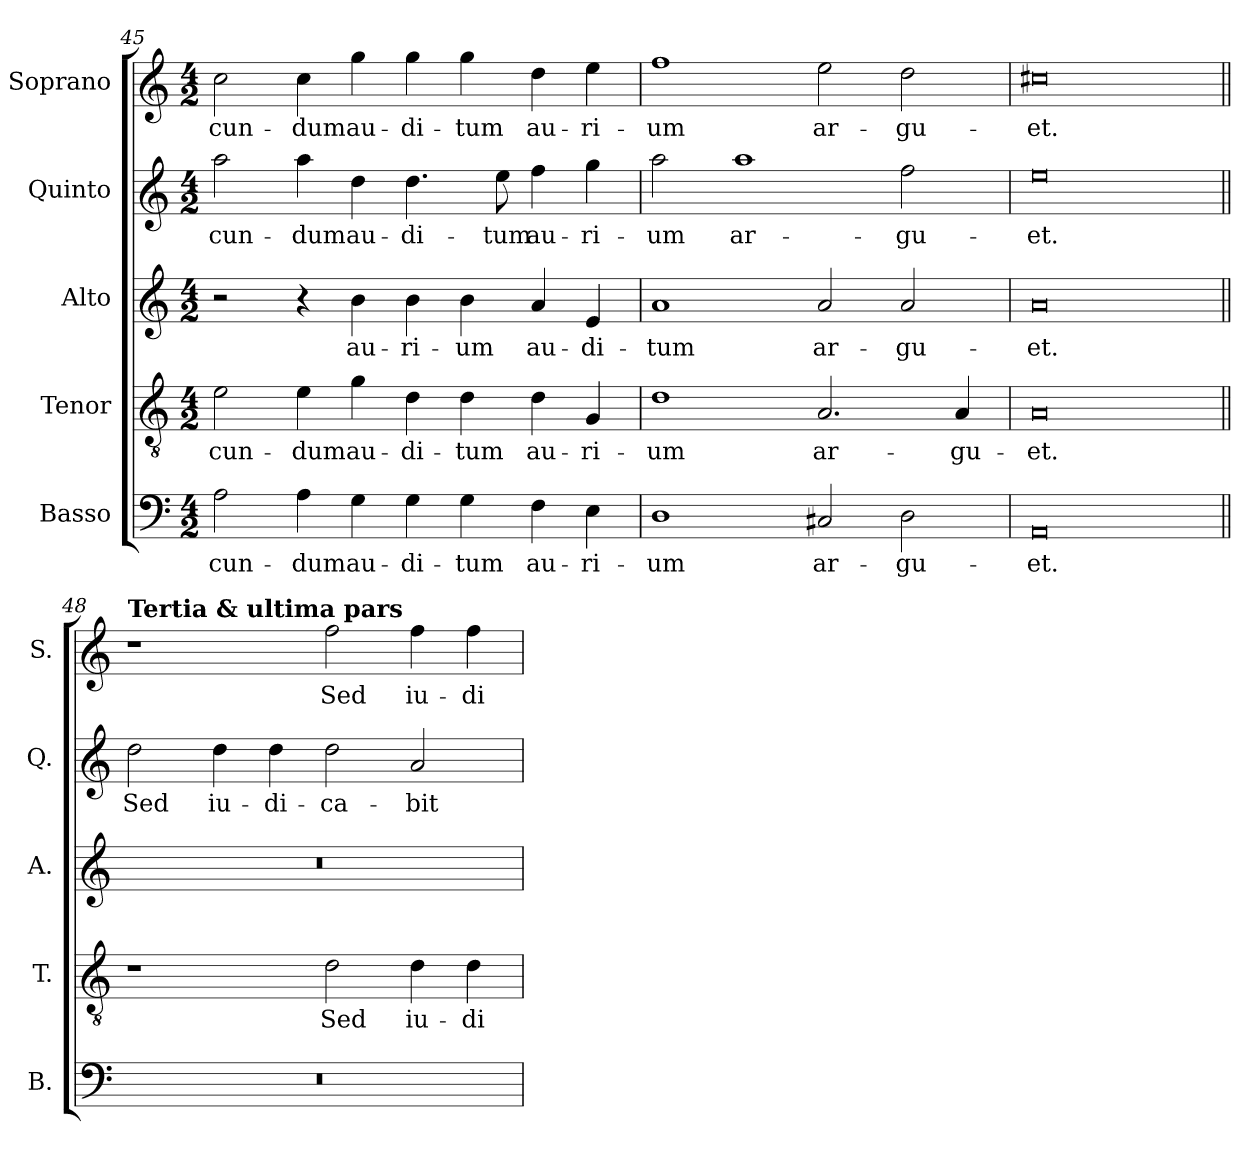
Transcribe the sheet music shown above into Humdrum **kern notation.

**kern	**text	**kern	**text	**kern	**text	**kern	**text	**kern	**text
*part5	*part5	*part4	*part4	*part3	*part3	*part2	*part2	*part1	*part1
*staff5	*staff5	*staff4	*staff4	*staff3	*staff3	*staff2	*staff2	*staff1	*staff1
*I"Basso	*	*I"Tenor	*	*I"Alto	*	*I"Quinto	*	*I"Soprano	*
*I'B.	*	*I'T.	*	*I'A.	*	*I'Q.	*	*I'S.	*
*clefF4	*	*clefGv2	*	*clefG2	*	*clefG2	*	*clefG2	*
*	*	*ITrd7c12	*	*	*	*	*	*	*
*k[]	*	*k[]	*	*k[]	*	*k[]	*	*k[]	*
*C:	*	*C:	*	*C:	*	*C:	*	*C:	*
*M4/2	*	*M4/2	*	*M4/2	*	*M4/2	*	*M4/2	*
=45	=45	=45	=45	=45	=45	=45	=45	=45	=45
!	!LO:LY:b:color=#000000	!	!	!	!	!	!	!	!
!	!	!	!LO:LY:b:color=#000000	!	!	!	!	!	!
!	!	!	!	!	!	!	!LO:LY:b:color=#000000	!	!
!	!	!	!	!	!	!	!	!	!LO:LY:b:color=#000000
2Ai\	-cun-	2Ei\	-cun-	2r	.	2aai\	-cun-	2cci\	-cun-
!	!LO:LY:b:color=#000000	!	!	!	!	!	!	!	!
!	!	!	!LO:LY:b:color=#000000	!	!	!	!	!	!
!	!	!	!	!	!	!	!LO:LY:b:color=#000000	!	!
!	!	!	!	!	!	!	!	!	!LO:LY:b:color=#000000
4Ai\	-dum	4Ei\	-dum	4r	.	4aai\	-dum	4cci\	-dum
!	!LO:LY:b:color=#000000	!	!	!	!	!	!	!	!
!	!	!	!LO:LY:b:color=#000000	!	!	!	!	!	!
!	!	!	!	!	!LO:LY:b:color=#000000	!	!	!	!
!	!	!	!	!	!	!	!LO:LY:b:color=#000000	!	!
!	!	!	!	!	!	!	!	!	!LO:LY:b:color=#000000
4Gi\	au-	4Gi\	au-	4bi\	au-	4ddi\	au-	4ggi\	au-
!	!LO:LY:b:color=#000000	!	!	!	!	!	!	!	!
!	!	!	!LO:LY:b:color=#000000	!	!	!	!	!	!
!	!	!	!	!	!LO:LY:b:color=#000000	!	!	!	!
!	!	!	!	!	!	!	!LO:LY:b:color=#000000	!	!
!	!	!	!	!	!	!	!	!	!LO:LY:b:color=#000000
4Gi\	-di-	4Di\	-di-	4bi\	-ri-	4.ddi\	-di-	4ggi\	-di-
!	!LO:LY:b:color=#000000	!	!	!	!	!	!	!	!
!	!	!	!LO:LY:b:color=#000000	!	!	!	!	!	!
!	!	!	!	!	!LO:LY:b:color=#000000	!	!	!	!
!	!	!	!	!	!	!	!	!	!LO:LY:b:color=#000000
4Gi\	-tum	4Di\	-tum	4bi\	-um	.	.	4ggi\	-tum
!	!	!	!	!	!	!	!LO:LY:b:color=#000000	!	!
.	.	.	.	.	.	8eei\	-tum	.	.
!	!LO:LY:b:color=#000000	!	!	!	!	!	!	!	!
!	!	!	!LO:LY:b:color=#000000	!	!	!	!	!	!
!	!	!	!	!	!LO:LY:b:color=#000000	!	!	!	!
!	!	!	!	!	!	!	!LO:LY:b:color=#000000	!	!
!	!	!	!	!	!	!	!	!	!LO:LY:b:color=#000000
4Fi\	au-	4Di\	au-	4ai/	au-	4ffi\	au-	4ddi\	au-
!	!LO:LY:b:color=#000000	!	!	!	!	!	!	!	!
!	!	!	!LO:LY:b:color=#000000	!	!	!	!	!	!
!	!	!	!	!	!LO:LY:b:color=#000000	!	!	!	!
!	!	!	!	!	!	!	!LO:LY:b:color=#000000	!	!
!	!	!	!	!	!	!	!	!	!LO:LY:b:color=#000000
4Ei\	-ri-	4GGi/	-ri-	4ei/	-di-	4ggi\	-ri-	4eei\	-ri-
!!LO:PB:g=z
=46	=46	=46	=46	=46	=46	=46	=46	=46	=46
!	!LO:LY:b:color=#000000	!	!	!	!	!	!	!	!
!	!	!	!LO:LY:b:color=#000000	!	!	!	!	!	!
!	!	!	!	!	!LO:LY:b:color=#000000	!	!	!	!
!	!	!	!	!	!	!	!LO:LY:b:color=#000000	!	!
!	!	!	!	!	!	!	!	!	!LO:LY:b:color=#000000
1Di	-um	1Di	-um	1ai	-tum	2aai\	-um	1ffi	-um
!	!	!	!	!	!	!	!LO:LY:b:color=#000000	!	!
.	.	.	.	.	.	1aai	ar-	.	.
!	!LO:LY:b:color=#000000	!	!	!	!	!	!	!	!
!	!	!	!LO:LY:b:color=#000000	!	!	!	!	!	!
!	!	!	!	!	!LO:LY:b:color=#000000	!	!	!	!
!	!	!	!	!	!	!	!	!	!LO:LY:b:color=#000000
2C#Xi/	ar-	2.AAi/	ar-	2ai/	ar-	.	.	2eei\	ar-
!	!LO:LY:b:color=#000000	!	!	!	!	!	!	!	!
!	!	!	!	!	!LO:LY:b:color=#000000	!	!	!	!
!	!	!	!	!	!	!	!LO:LY:b:color=#000000	!	!
!	!	!	!	!	!	!	!	!	!LO:LY:b:color=#000000
2Di\	-gu-	.	.	2ai/	-gu-	2ffi\	-gu-	2ddi\	-gu-
!	!	!	!LO:LY:b:color=#000000	!	!	!	!	!	!
.	.	4AAi/	-gu-	.	.	.	.	.	.
=47	=47	=47	=47	=47	=47	=47	=47	=47	=47
!	!LO:LY:b:color=#000000	!	!	!	!	!	!	!	!
!	!	!	!LO:LY:b:color=#000000	!	!	!	!	!	!
!	!	!	!	!	!LO:LY:b:color=#000000	!	!	!	!
!	!	!	!	!	!	!	!LO:LY:b:color=#000000	!	!
!	!	!	!	!	!	!	!	!	!LO:LY:b:color=#000000
0AAi	-et.	0AAi	-et.	0ai	-et.	0eei	-et.	0cc#Xi	-et.
=48||	=48||	=48||	=48||	=48||	=48||	=48||	=48||	=48||	=48||
!LO:N:vis=1	!	!	!	!LO:N:vis=1	!	!	!	!	!
!	!	!	!	!	!	!	!	!LO:TX:a:B:t=Tertia & ultima pars	!
!	!	!	!	!	!	!	!LO:LY:b:color=#000000	!	!
0r	.	1r	.	0r	.	2ddi\	Sed	1r	.
!	!	!	!	!	!	!	!LO:LY:b:color=#000000	!	!
.	.	.	.	.	.	4ddi\	iu-	.	.
!	!	!	!	!	!	!	!LO:LY:b:color=#000000	!	!
.	.	.	.	.	.	4ddi\	-di-	.	.
!	!	!	!LO:LY:b:color=#000000	!	!	!	!	!	!
!	!	!	!	!	!	!	!LO:LY:b:color=#000000	!	!
!	!	!	!	!	!	!	!	!	!LO:LY:b:color=#000000
.	.	2Di\	Sed	.	.	2ddi\	-ca-	2ffi\	Sed
!	!	!	!LO:LY:b:color=#000000	!	!	!	!	!	!
!	!	!	!	!	!	!	!LO:LY:b:color=#000000	!	!
!	!	!	!	!	!	!	!	!	!LO:LY:b:color=#000000
.	.	4Di\	iu-	.	.	2ai/	-bit	4ffi\	iu-
!	!	!	!LO:LY:b:color=#000000	!	!	!	!	!	!
!	!	!	!	!	!	!	!	!	!LO:LY:b:color=#000000
.	.	4Di\	-di-	.	.	.	.	4ffi\	-di-
=	=	=	=	=	=	=	=	=	=
*-	*-	*-	*-	*-	*-	*-	*-	*-	*-
